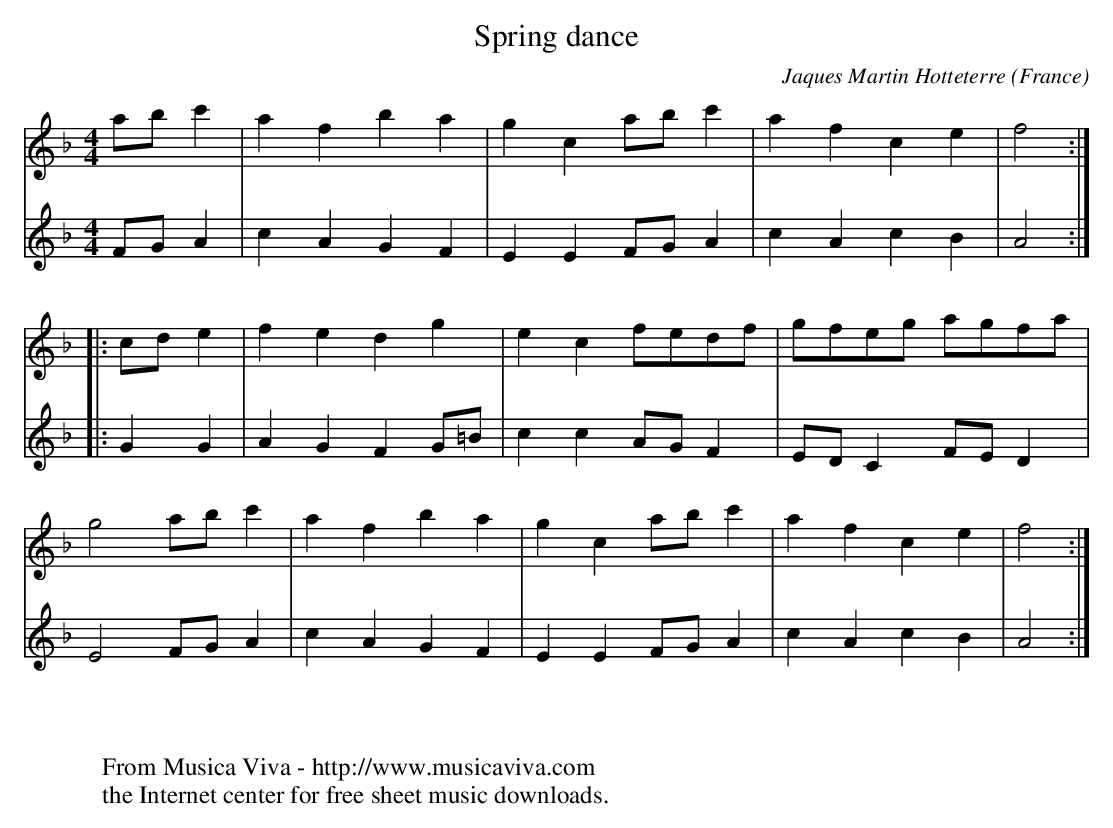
X:1
T:Spring dance
C:Jaques Martin Hotteterre
O:France
M:4/4
L:1/8
K:F
V:1
abc'2|a2f2b2a2|g2c2abc'2|a2f2c2e2|f4:|
V:2
FGA2|c2A2G2F2|E2E2FGA2|c2A2c2B2|A4:|
V:1
|:cde2|f2e2d2g2|e2c2fedf|gfeg agfa|
V:2
|:G2G2|A2G2F2G=B|c2c2AGF2|EDC2FED2|
V:1
g4abc'2|a2f2b2a2|g2c2abc'2|a2f2c2e2|f4:|
V:2
E4FGA2|c2A2G2F2|E2E2FGA2|c2A2c2B2|A4:|
W:
W:
W:  From Musica Viva - http://www.musicaviva.com
W:  the Internet center for free sheet music downloads.
